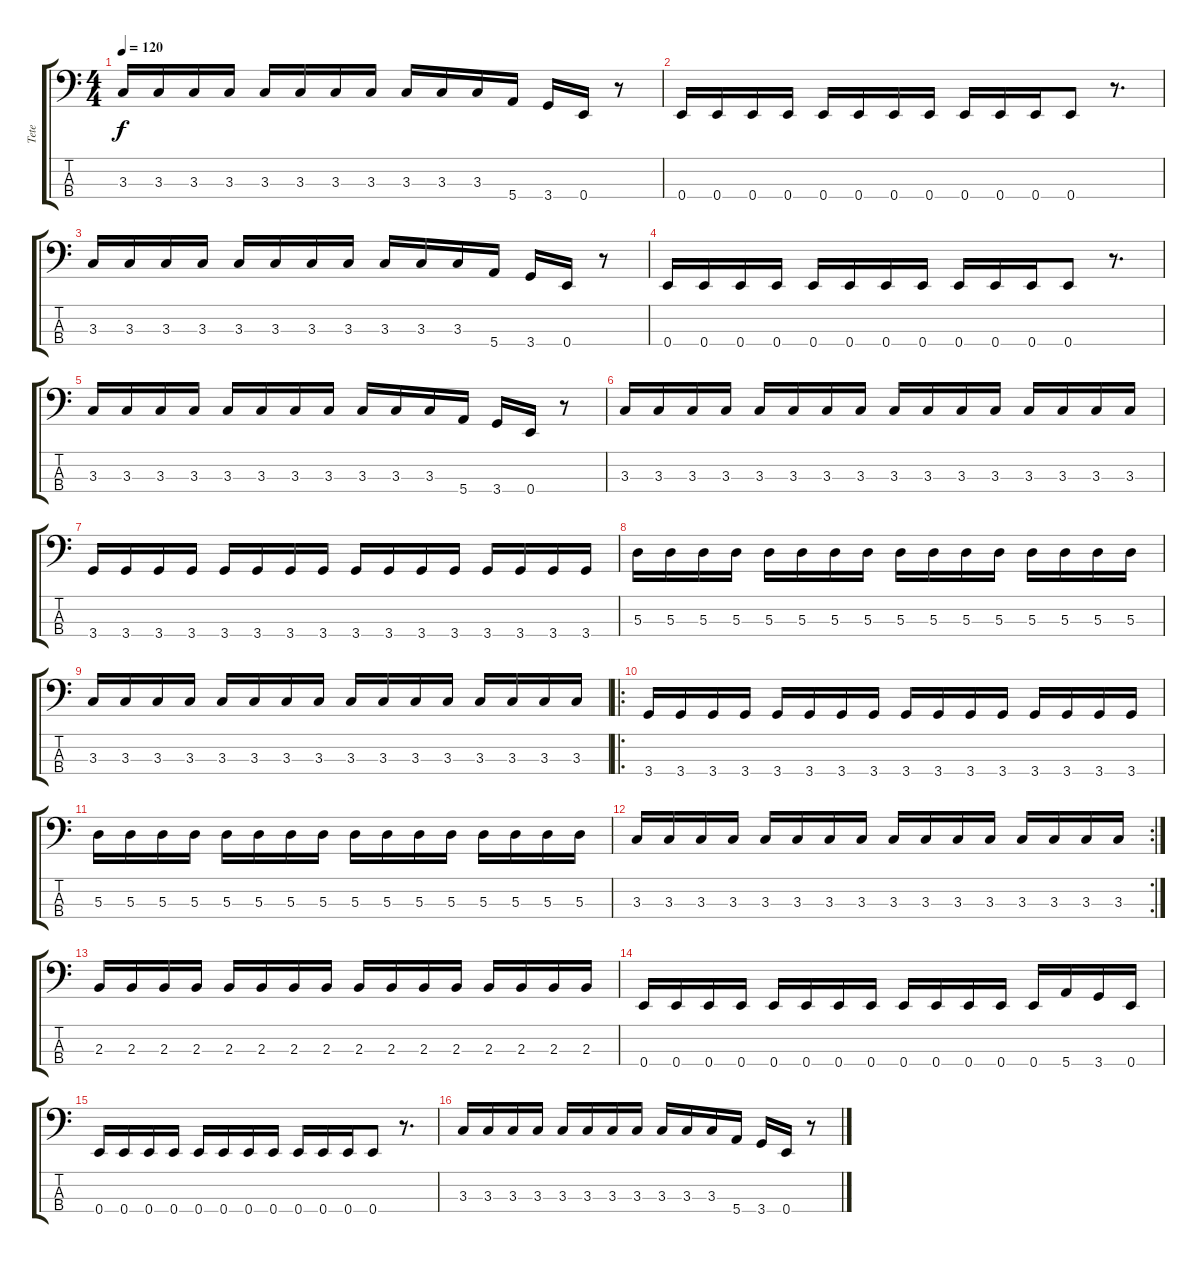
\track ("Tete" "Tete") {instrument electricbasspick}
\staff {score tabs}
\tuning (G2 D2 A1 E1) {hide}
\ts (4 4)
\tempo 120
\clef f4
\ks c
3.3.16{dy f} 3.3.16 3.3.16 3.3.16 3.3.16 3.3.16 3.3.16 3.3.16 3.3.16 3.3.16 3.3.16 5.4.16 3.4.16 0.4.16 r.8 |
0.4.16 0.4.16 0.4.16 0.4.16 0.4.16 0.4.16 0.4.16 0.4.16 0.4.16 0.4.16 0.4.16 0.4.8 r.8{d} |
3.3.16 3.3.16 3.3.16 3.3.16 3.3.16 3.3.16 3.3.16 3.3.16 3.3.16 3.3.16 3.3.16 5.4.16 3.4.16 0.4.16 r.8 |
0.4.16 0.4.16 0.4.16 0.4.16 0.4.16 0.4.16 0.4.16 0.4.16 0.4.16 0.4.16 0.4.16 0.4.8 r.8{d} |
3.3.16 3.3.16 3.3.16 3.3.16 3.3.16 3.3.16 3.3.16 3.3.16 3.3.16 3.3.16 3.3.16 5.4.16 3.4.16 0.4.16 r.8 |
3.3.16 3.3.16 3.3.16 3.3.16 3.3.16 3.3.16 3.3.16 3.3.16 3.3.16 3.3.16 3.3.16 3.3.16 3.3.16 3.3.16 3.3.16 3.3.16 |
3.4.16 3.4.16 3.4.16 3.4.16 3.4.16 3.4.16 3.4.16 3.4.16 3.4.16 3.4.16 3.4.16 3.4.16 3.4.16 3.4.16 3.4.16 3.4.16 |
5.3.16 5.3.16 5.3.16 5.3.16 5.3.16 5.3.16 5.3.16 5.3.16 5.3.16 5.3.16 5.3.16 5.3.16 5.3.16 5.3.16 5.3.16 5.3.16 |
3.3.16 3.3.16 3.3.16 3.3.16 3.3.16 3.3.16 3.3.16 3.3.16 3.3.16 3.3.16 3.3.16 3.3.16 3.3.16 3.3.16 3.3.16 3.3.16 |
\ro
3.4.16 3.4.16 3.4.16 3.4.16 3.4.16 3.4.16 3.4.16 3.4.16 3.4.16 3.4.16 3.4.16 3.4.16 3.4.16 3.4.16 3.4.16 3.4.16 |
5.3.16 5.3.16 5.3.16 5.3.16 5.3.16 5.3.16 5.3.16 5.3.16 5.3.16 5.3.16 5.3.16 5.3.16 5.3.16 5.3.16 5.3.16 5.3.16 |
\rc 2
3.3.16 3.3.16 3.3.16 3.3.16 3.3.16 3.3.16 3.3.16 3.3.16 3.3.16 3.3.16 3.3.16 3.3.16 3.3.16 3.3.16 3.3.16 3.3.16 |
2.3.16 2.3.16 2.3.16 2.3.16 2.3.16 2.3.16 2.3.16 2.3.16 2.3.16 2.3.16 2.3.16 2.3.16 2.3.16 2.3.16 2.3.16 2.3.16 |
0.4.16 0.4.16 0.4.16 0.4.16 0.4.16 0.4.16 0.4.16 0.4.16 0.4.16 0.4.16 0.4.16 0.4.16 0.4.16 5.4.16 3.4.16 0.4.16 |
0.4.16 0.4.16 0.4.16 0.4.16 0.4.16 0.4.16 0.4.16 0.4.16 0.4.16 0.4.16 0.4.16 0.4.8 r.8{d} |
3.3.16 3.3.16 3.3.16 3.3.16 3.3.16 3.3.16 3.3.16 3.3.16 3.3.16 3.3.16 3.3.16 5.4.16 3.4.16 0.4.16 r.8
